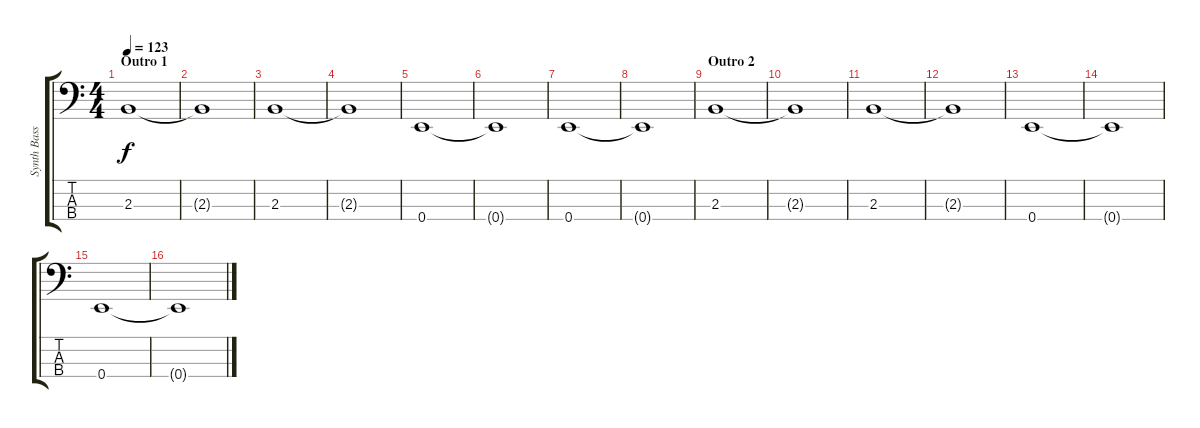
\track ("Synth Bass" "Synth Bass") {instrument synthbass2}
\staff {score tabs}
\tuning (G2 D2 A1 E1) {hide}
\ts (4 4)
\section ("" "Outro 1")
\tempo 123
\clef f4
\ks c
2.3.1{dy f} |
2.3{t}.1 |
2.3.1 |
2.3{t}.1 |
0.4.1 |
0.4{t}.1 |
0.4.1 |
0.4{t}.1 |
\section ("" "Outro 2")
2.3.1 |
2.3{t}.1 |
2.3.1 |
2.3{t}.1 |
0.4.1 |
0.4{t}.1 |
0.4.1 |
0.4{t}.1
